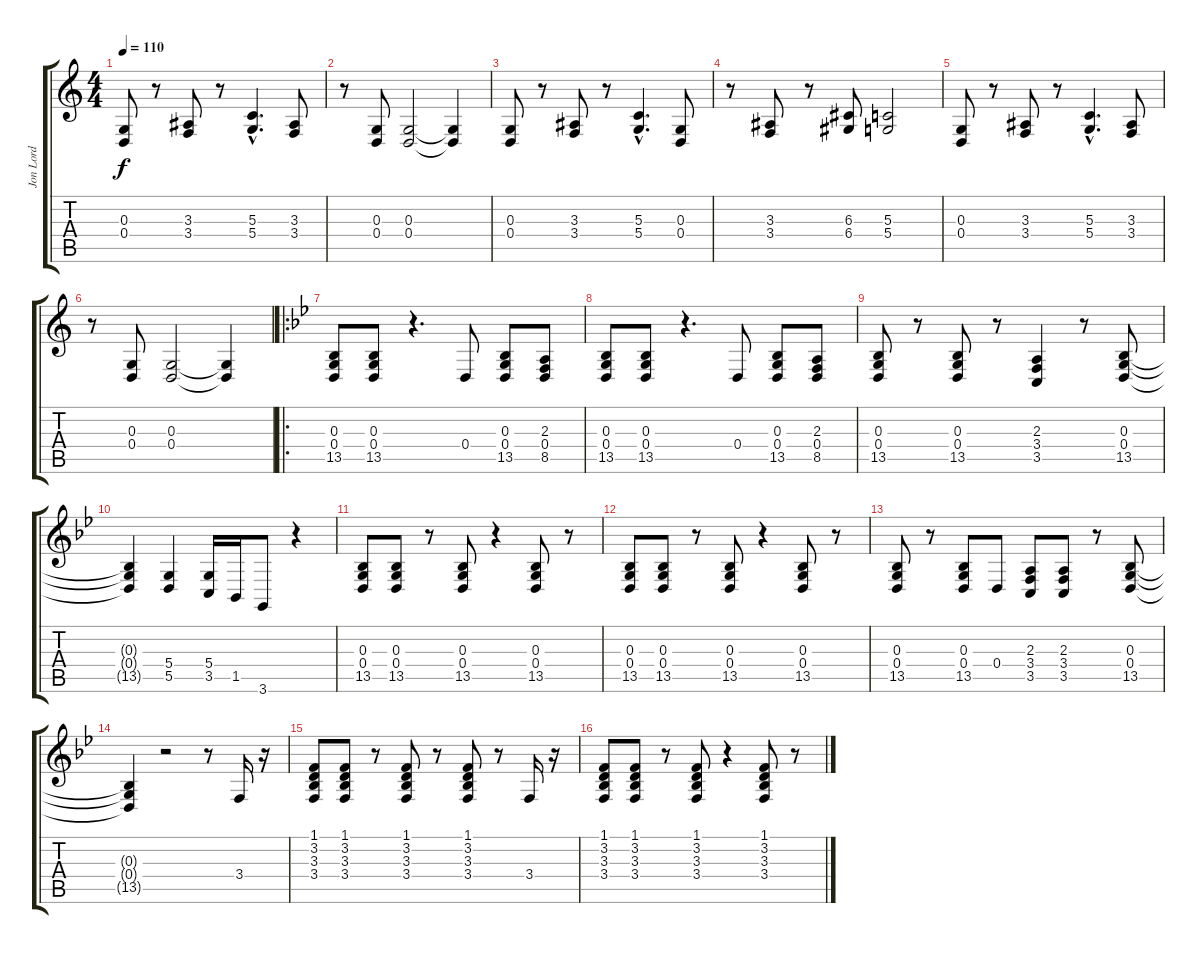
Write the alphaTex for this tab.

\track ("Jon Lord " "Jon Lord ") {instrument drawbarorgan}
\staff {score tabs}
\tuning (E4 B3 G3 D3 A2 E2) {hide}
\ts (4 4)
\tempo 110
\clef g2
\ks c
(0.3 0.4).8{dy f} r.8 (3.3 3.4).8 r.8 (5.3{hac} 5.4{hac}).4{d} (3.3 3.4).8 |
r.8 (0.3 0.4).8 (0.3 0.4).2 (0.3{t} 0.4{t}).4 |
(0.3 0.4).8 r.8 (3.3 3.4).8 r.8 (5.3{hac} 5.4{hac}).4{d} (0.3 0.4).8 |
r.8 (3.3 3.4).8 r.8 (6.3 6.4).8 (5.3 5.4).2 |
(0.3 0.4).8 r.8 (3.3 3.4).8 r.8 (5.3{hac} 5.4{hac}).4{d} (3.3 3.4).8 |
r.8 (0.3 0.4).8 (0.3 0.4).2 (0.3{t} 0.4{t}).4 |
\ro
\ks bb
(0.3 0.4 13.5).8{balance 11} (0.3 0.4 13.5).8 r.4{d} 0.4.8 (0.3 0.4 13.5).8 (2.3 0.4 8.5).8 |
(0.3 0.4 13.5).8 (0.3 0.4 13.5).8 r.4{d} 0.4.8 (0.3 0.4 13.5).8 (2.3 0.4 8.5).8 |
(0.3 0.4 13.5).8 r.8 (0.3 0.4 13.5).8 r.8 (2.3 3.4 3.5).4 r.8 (0.3 0.4 13.5).8 |
(0.3{t} 0.4{t} 13.5{t}).4 (5.4 5.5).4 (5.4 3.5).16 1.5.16 3.6.8 r.4 |
(0.3 0.4 13.5).8 (0.3 0.4 13.5).8 r.8 (0.3 0.4 13.5).8 r.4 (0.3 0.4 13.5).8 r.8 |
(0.3 0.4 13.5).8 (0.3 0.4 13.5).8 r.8 (0.3 0.4 13.5).8 r.4 (0.3 0.4 13.5).8 r.8 |
(0.3 0.4 13.5).8 r.8 (0.3 0.4 13.5).8 0.4.8 (2.3 3.4 3.5).8 (2.3 3.4 3.5).8 r.8 (0.3 0.4 13.5).8 |
(0.3{t} 0.4{t} 13.5{t}).4 r.2 r.8 3.4.16 r.16 |
(1.1 3.2 3.3 3.4).8 (1.1 3.2 3.3 3.4).8 r.8 (1.1 3.2 3.3 3.4).8 r.8 (1.1 3.2 3.3 3.4).8 r.8 3.4.16 r.16 |
(1.1 3.2 3.3 3.4).8 (1.1 3.2 3.3 3.4).8 r.8 (1.1 3.2 3.3 3.4).8 r.4 (1.1 3.2 3.3 3.4).8 r.8
